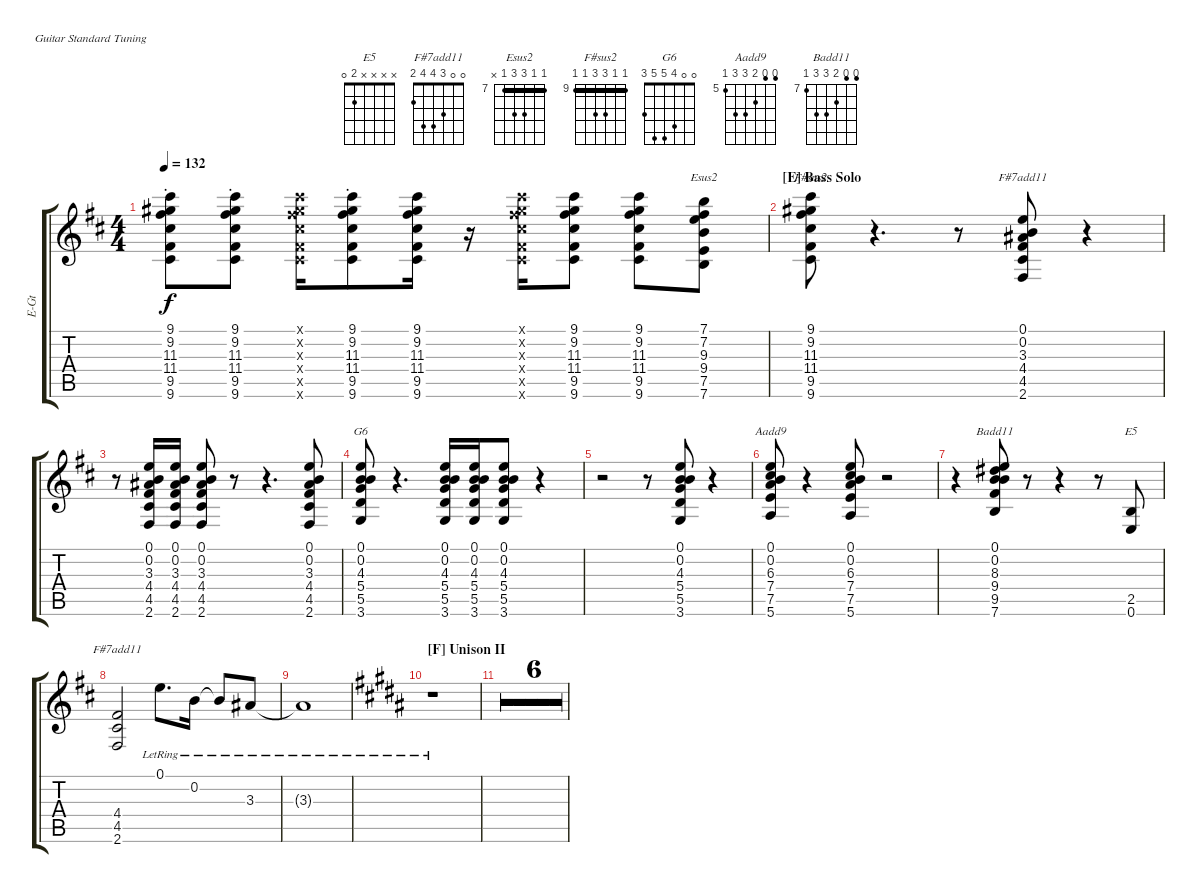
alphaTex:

\defaultSystemsLayout 4
\bracketExtendMode groupsimilarinstruments
\otherSystemsTrackNameOrientation horizontal
\track ("Clean Guitar" "E-Gt") {multiBarRest instrument electricguitarclean}
\staff {score tabs}
\tuning (E4 B3 G3 D3 A2 E2)
\chord ("E5" x x x x 2 0) {showfingering false}
\chord ("F#7add11" 0 0 3 4 4 2) {showfingering false}
\chord ("Esus2" 7 7 9 9 7 x) {firstfret 7 showfingering false barre (7 7)}
\chord ("F#sus2" 9 9 11 11 9 9) {firstfret 9 showfingering false barre (9 9 9)}
\chord ("G6" 0 0 4 5 5 3) {showfingering false}
\chord ("Aadd9" 4 4 6 7 7 5) {firstfret 5 showfingering false}
\chord ("Badd11" 6 6 8 9 9 7) {firstfret 7 showfingering false}
\ts (4 4)
\tempo 132
\clef g2
\ks d
(9.5{st acc #} 11.4{st acc #} 11.3{st acc #} 9.2{st acc #} 9.1{st acc #} 9.6{acc #}).8{dy f} (9.5{st acc #} 11.4{st acc #} 11.3{st acc #} 9.2{st acc #} 9.1{st acc #} 9.6{acc #}).8 (9.5{x acc #} 11.4{x acc #} 11.3{x acc #} 9.6{x acc #} 9.2{x acc #} 9.1{x acc #}).16 (9.5{st acc #} 11.4{st acc #} 11.3{st acc #} 9.2{st acc #} 9.1{st acc #} 9.6{acc #}).8 (9.5{acc #} 11.4{acc #} 11.3{acc #} 9.2{acc #} 9.1{acc #} 9.6{acc #}).16 r.16 (9.5{x acc #} 11.4{x acc #} 11.3{x acc #} 9.6{x acc #} 9.2{x acc #} 9.1{x acc #}).16 (9.5{acc #} 11.4{acc #} 11.3{acc #} 9.2{acc #} 9.1{acc #} 9.6{acc #}).8 (9.5{acc #} 11.4{acc #} 11.3{acc #} 9.2{acc #} 9.1{acc #} 9.6{acc #}).8 (7.5{acc forcenatural} 9.4{acc forcenatural} 9.3{acc forcenatural} 7.2{acc #} 7.1{acc forcenatural} 7.6{acc forcenatural}).8{ch "Esus2"} |
\section ("E" "Bass Solo")
(9.1{acc #} 9.2{acc #} 11.3{acc #} 11.4{acc #} 9.5{acc #} 9.6{acc #}).8{ch "F#sus2"} r.4{d} r.8 (2.6{acc #} 4.5{acc #} 4.4{acc #} 3.3{acc #} 0.2{acc forcenatural} 0.1{acc forcenatural}).8{ch "F#7add11"} r.4 |
r.8 (2.6{acc #} 4.5{acc #} 4.4{acc #} 3.3{acc #} 0.2{acc forcenatural} 0.1{acc forcenatural}).16 (2.6{acc #} 4.5{acc #} 4.4{acc #} 3.3{acc #} 0.2{acc forcenatural} 0.1{acc forcenatural}).16 (2.6{acc #} 4.5{acc #} 4.4{acc #} 3.3{acc #} 0.2{acc forcenatural} 0.1{acc forcenatural}).8 r.8 r.4{d} (2.6{acc #} 4.5{acc #} 4.4{acc #} 3.3{acc #} 0.2{acc forcenatural} 0.1{acc forcenatural}).8 |
(3.6{acc forcenatural} 5.5{acc forcenatural} 5.4{acc forcenatural} 4.3{acc forcenatural} 0.2{acc forcenatural} 0.1{acc forcenatural}).8{ch "G6"} r.4{d} (3.6{acc forcenatural} 5.5{acc forcenatural} 5.4{acc forcenatural} 4.3{acc forcenatural} 0.2{acc forcenatural} 0.1{acc forcenatural}).16 (3.6{acc forcenatural} 5.5{acc forcenatural} 5.4{acc forcenatural} 4.3{acc forcenatural} 0.2{acc forcenatural} 0.1{acc forcenatural}).16 (3.6{acc forcenatural} 5.5{acc forcenatural} 5.4{acc forcenatural} 4.3{acc forcenatural} 0.2{acc forcenatural} 0.1{acc forcenatural}).8 r.4 |
r.2 r.8 (3.6{acc forcenatural} 5.5{acc forcenatural} 5.4{acc forcenatural} 4.3{acc forcenatural} 0.2{acc forcenatural} 0.1{acc forcenatural}).8 r.4 |
(5.6{acc forcenatural} 7.5{acc forcenatural} 7.4{acc forcenatural} 6.3{acc #} 0.2{acc forcenatural} 0.1{acc forcenatural}).8{ch "Aadd9"} r.4 (5.6{acc forcenatural} 7.5{acc forcenatural} 7.4{acc forcenatural} 6.3{acc #} 0.2{acc forcenatural} 0.1{acc forcenatural}).8 r.2 |
r.4 (7.6{acc forcenatural} 9.5{acc #} 9.4{acc forcenatural} 8.3{acc #} 0.2{acc forcenatural} 0.1{acc forcenatural}).8{ch "Badd11"} r.8 r.4 r.8 (0.6{acc forcenatural} 2.5{acc forcenatural}).8{ch "E5"} |
(2.6{acc #} 4.5{acc #} 4.4{acc #}).2{ch "F#7add11"} 0.1{lr acc forcenatural}.8{d} 0.2{lr acc forcenatural}.16 0.2{lr t acc forcenatural}.8 3.3{lr acc #}.8 |
3.3{lr t acc #}.1 |
\section ("F" "Unison II")
\ks b
r.1 |
r.1 |
r.1 |
r.1 |
r.1 |
r.1 |
r.1
